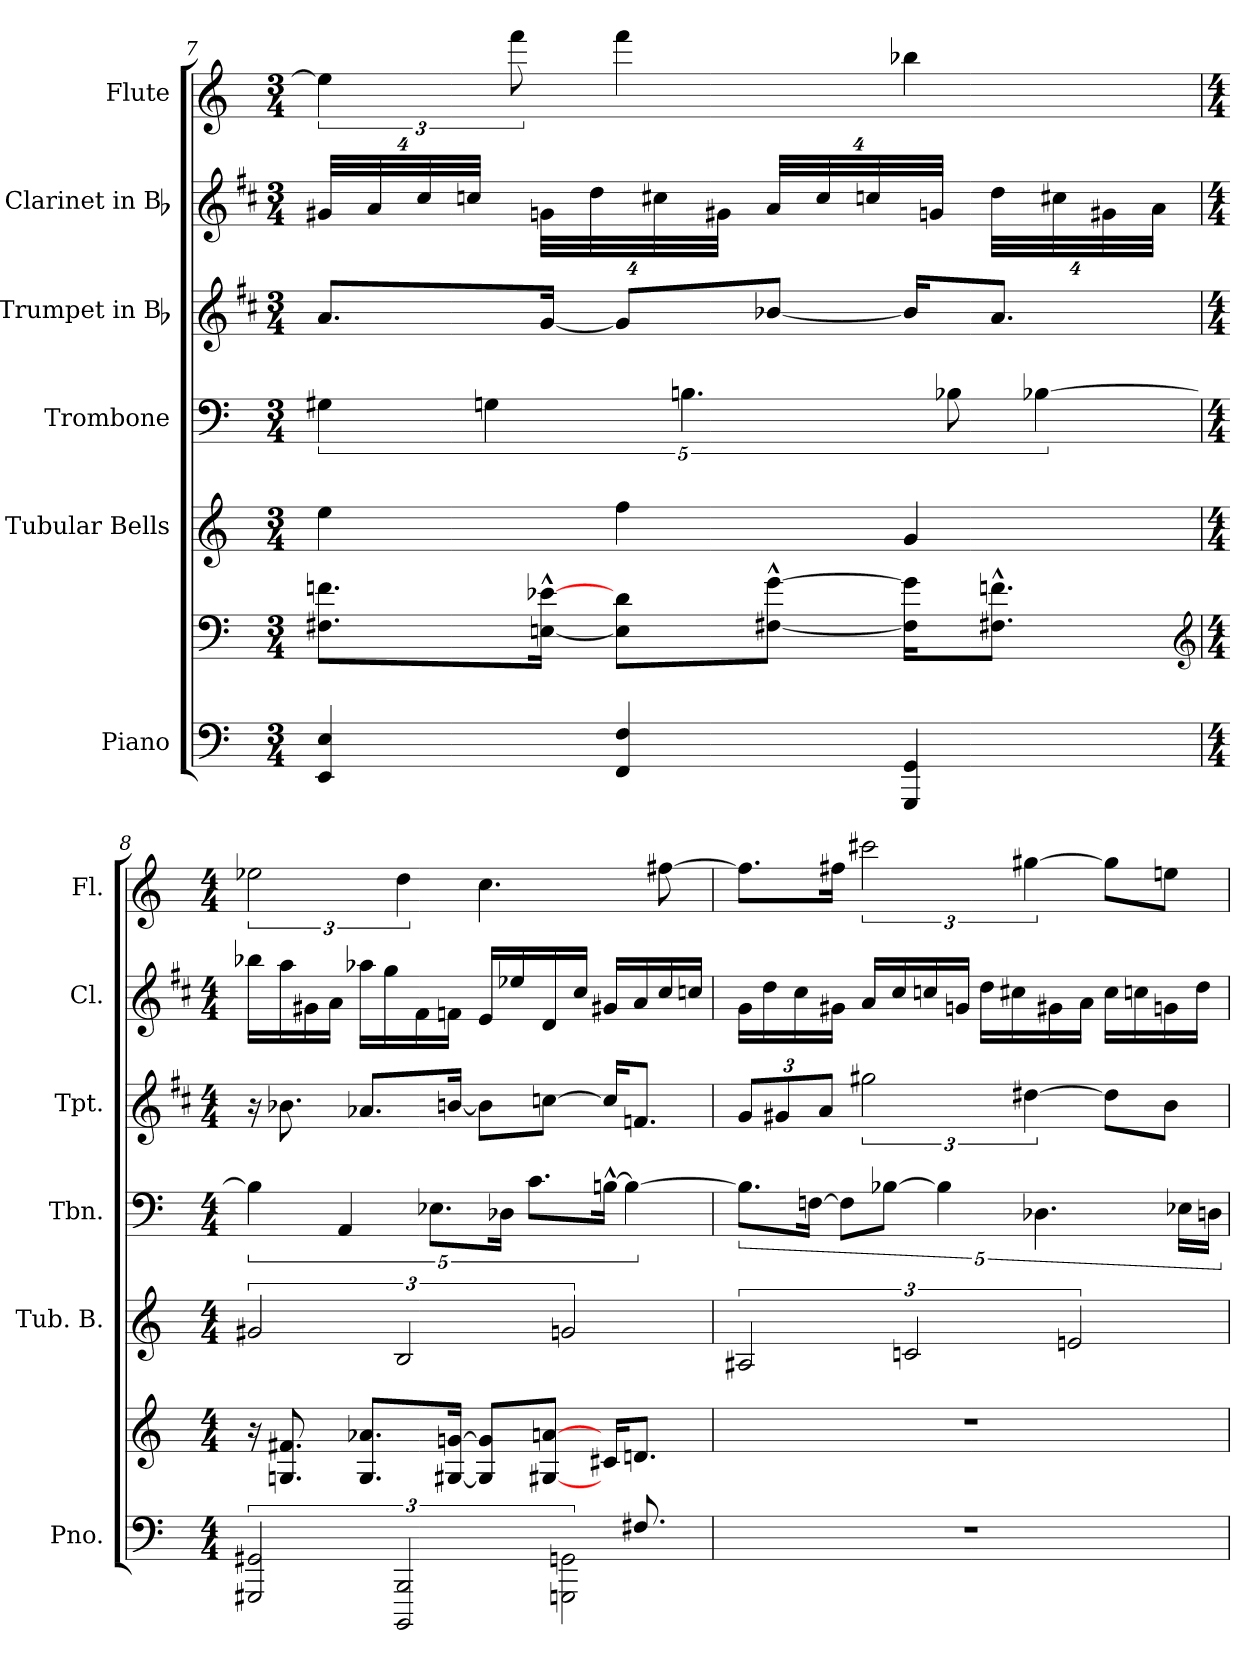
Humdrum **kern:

**kern	**kern	**kern	**kern	**kern	**kern	**kern
*part6	*part6	*part5	*part4	*part3	*part2	*part1
*staff7	*staff6	*staff5	*staff4	*staff3	*staff2	*staff1
*I"Piano	*	*I"Tubular Bells	*I"Trombone	*I"Trumpet in Bb	*I"Clarinet in Bb	*I"Flute
*I'Pno.	*	*I'Tub. B.	*I'Tbn.	*I'Tpt.	*I'Cl.	*I'Fl.
*clefF4	*clefF4	*clefG2	*clefF4	*clefG2	*clefG2	*clefG2
*	*	*	*	*ITrd1c2	*ITrd1c2	*
*k[]	*k[]	*k[]	*k[]	*k[]	*k[]	*k[]
*C:	*C:	*C:	*C:	*C:	*C:	*C:
*M3/4	*M3/4	*M3/4	*M3/4	*M3/4	*M3/4	*M3/4
=7	=7	=7	=7	=7	=7	=7
4EE 4E	8.F#X 8.fnL	4ee	20%3G#X	8.gL	64%3f#XLLL	6ee]
.	.	.	.	.	64%3g	.
.	.	.	.	.	64%3b	.
.	.	.	.	.	64%3b-XJJJ	.
.	.	.	20%3Gn	.	.	.
.	.	.	.	.	.	12fff
.	[16En^^ [16e-X^^Jk	.	.	[16fJk	64%3fnLLL	.
.	.	.	.	.	64%3cc	.
4FF 4F	8E] 8dL	4ff	.	8fL]	.	4fff
.	.	.	.	.	64%3bn	.
.	.	.	20%3.Bn	.	.	.
.	.	.	.	.	64%3f#XJJJ	.
.	[8F#X^^ [8g^^J	.	.	[8a-XJ	64%3gLLL	.
.	.	.	.	.	64%3b	.
.	.	.	.	.	64%3b-X	.
4GGG 4GG	16F#] 16g]KL	4g	.	16a-KL]	.	4bb-X
.	.	.	.	.	64%3fnJJJ	.
.	.	.	40%3B-X	.	.	.
.	8.F#X^^ 8.fn^^J	.	.	8.gJ	64%3ccLLL	.
.	.	.	[20%3B-X	.	.	.
.	.	.	.	.	64%3bn	.
.	.	.	.	.	64%3f#X	.
.	.	.	.	.	64%3gJJJ	.
*	*clefG2	*	*	*	*	*
=8	=8	=8	=8	=8	=8	=8
*M4/4	*M4/4	*M4/4	*M4/4	*M4/4	*M4/4	*M4/4
*^	*	*	*	*	*	*
16ryy	3GGG#X 3GG#X	16r	3g#X	5B-]	16r	16aa-XLL	3ee-X
16ryy	.	8.Gn 8.f#X	.	.	8.a-X	16gg	.
16ryy	.	.	.	.	.	16f#X	.
80ryy	.	.	.	.	.	16gJJ	.
20ryy	.	.	.	5AA	.	.	.
16ryy	.	8.G 8.a-XL	.	.	8.g-XL	16gg-XLL	.
48ryy	.	.	.	.	.	16ff	.
24ryy	3BBBB 3BBB	.	3B	.	.	.	6dd
40ryy	.	.	.	.	.	16e	.
40.ryy	.	.	.	10.E-XL	.	.	.
16ryy	.	[16G#X [16gnJk	.	.	[16anJk	16e-XJJ	.
20ryy	.	8G#] 8g]L	.	.	8aL]	16dLL	4.cc
80ryy	.	.	.	20D-XJk	.	.	.
40.ryy	.	.	.	.	.	16dd-X	.
40ryy	.	.	.	10.cL	.	.	.
24ryy	.	[8G#X [8anJ	.	.	[8b-XJ	16c	.
48ryy	3GGGn 3GGn	.	3gn	.	.	.	.
16ryy	.	.	.	.	.	16bJJ	.
20ryy	.	16c#XKL	.	[20Bn^^Jk	16b-KL]	16f#XLL	.
80ryy	.	.	.	5B_	.	.	.
8.F#X	.	8.dnJ	.	.	8.e-XJ	16g	.
.	.	.	.	.	.	16b	[8ff#X
.	.	.	.	.	.	16b-XJJ	.
*v	*v	*	*	*	*	*	*
=9	=9	=9	=9	=9	=9	=9
1r	1r	3A#X	10.BL]	12fL	16fLL	8.ff#L]
.	.	.	.	.	16cc	.
.	.	.	.	12f#X	.	.
.	.	.	.	.	16b	.
.	.	.	[20FnJk	.	.	.
.	.	.	.	12gJ	.	.
.	.	.	.	.	16f#XJJ	16ff#XJk
.	.	.	10FL]	.	.	.
.	.	.	.	3ff#X	16gLL	3ccc#X
.	.	.	[10B-XJ	.	.	.
.	.	.	.	.	16b	.
.	.	3cn	.	.	.	.
.	.	.	.	.	16b-X	.
.	.	.	5B-]	.	.	.
.	.	.	.	.	16fnJJ	.
.	.	.	.	.	16ccLL	.
.	.	.	.	.	16bn	.
.	.	.	.	[6cc#X	.	[6gg#X
.	.	.	5.D-X	.	.	.
.	.	.	.	.	16f#X	.
.	.	3en	.	.	.	.
.	.	.	.	.	16gJJ	.
.	.	.	.	8cc#L]	16bLL	8gg#L]
.	.	.	.	.	16b-X	.
.	.	.	.	8aJ	16fn	8eenJ
.	.	.	20E-XLL	.	.	.
.	.	.	.	.	16ccJJ	.
.	.	.	20DnJJ	.	.	.
=	=	=	=	=	=	=
*-	*-	*-	*-	*-	*-	*-
